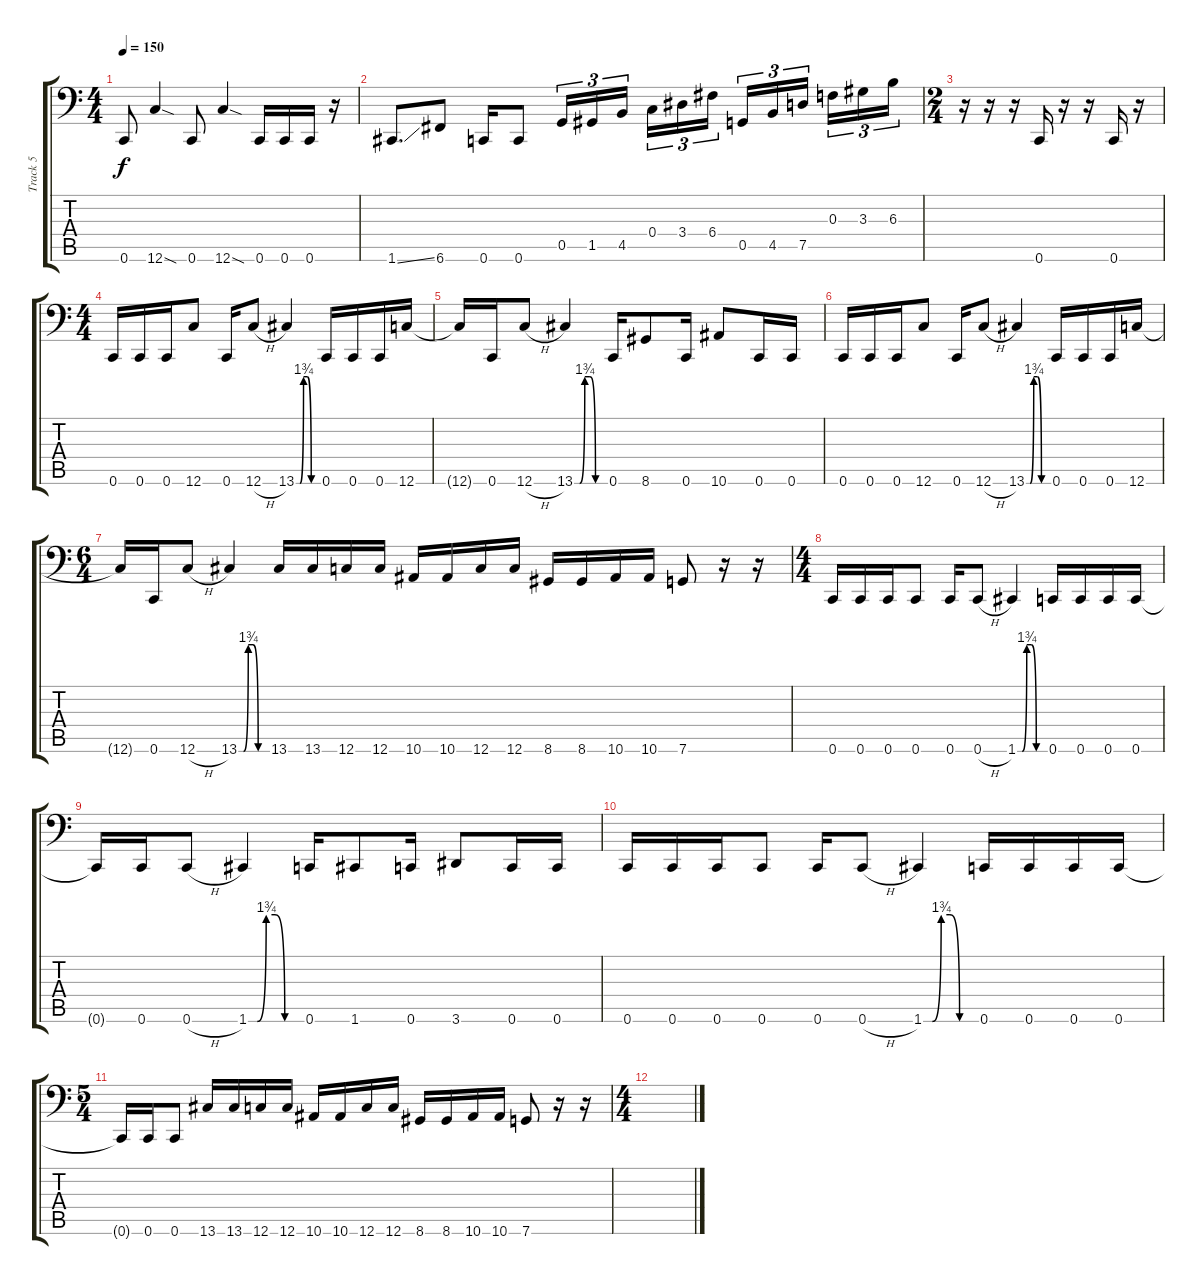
\track ("Track 5" "Track 5") {instrument electricbasspick}
\staff {score tabs}
\tuning (D3 A2 F2 C2 G1 C1) {hide}
\ts (4 4)
\tempo 150
\clef f4
\ks c
0.6.8{dy f} 12.6{sod}.4 0.6.8 12.6{sod}.4 0.6.16 0.6.16 0.6.16 r.16 |
1.6{ss}.8{d} 6.6.8 0.6.16 0.6.8 0.5.16{tu (3 2)} 1.5.16{tu (3 2)} 4.5.16{tu (3 2) beam splitsecondary} 0.4.16{tu (3 2)} 3.4.16{tu (3 2)} 6.4.16{tu (3 2)} 0.5.16{tu (3 2)} 4.5.16{tu (3 2)} 7.5.16{tu (3 2) beam splitsecondary} 0.3.16{tu (3 2)} 3.3.16{tu (3 2)} 6.3.16{tu (3 2)} |
\ts (2 4)
r.16 r.16 r.16 0.6.16 r.16 r.16 0.6.16 r.16 |
\ts (4 4)
0.6.16 0.6.16 0.6.16 12.6.8 0.6.16 12.6{h}.8 13.6{be (custom 0 0 10 0 20 7 30 7 41 0 60 0)}.4 0.6.16 0.6.16 0.6.16 12.6.16 |
12.6{t}.16 0.6.16 12.6{h}.8 13.6{be (custom 0 0 10 0 20 7 30 7 41 0 60 0)}.4 0.6.16 8.6.8 0.6.16 10.6.8 0.6.16 0.6.16 |
0.6.16 0.6.16 0.6.16 12.6.8 0.6.16 12.6{h}.8 13.6{be (custom 0 0 10 0 20 7 30 7 41 0 60 0)}.4 0.6.16 0.6.16 0.6.16 12.6.16 |
\ts (6 4)
12.6{t}.16 0.6.16 12.6{h}.8 13.6{be (custom 0 0 10 0 20 7 30 7 41 0 60 0)}.4 13.6.16 13.6.16 12.6.16 12.6.16 10.6.16 10.6.16 12.6.16 12.6.16 8.6.16 8.6.16 10.6.16 10.6.16 7.6.8 r.16 r.16 |
\ts (4 4)
0.6.16 0.6.16 0.6.16 0.6.8 0.6.16 0.6{h}.8 1.6{be (custom 0 0 10 0 20 7 30 7 41 0 60 0)}.4 0.6.16 0.6.16 0.6.16 0.6.16 |
0.6{t}.16 0.6.16 0.6{h}.8 1.6{be (custom 0 0 10 0 20 7 30 7 41 0 60 0)}.4 0.6.16 1.6.8 0.6.16 3.6.8 0.6.16 0.6.16 |
0.6.16 0.6.16 0.6.16 0.6.8 0.6.16 0.6{h}.8 1.6{be (custom 0 0 10 0 20 7 30 7 41 0 60 0)}.4 0.6.16 0.6.16 0.6.16 0.6.16 |
\ts (5 4)
0.6{t}.16 0.6.16 0.6.8 13.6.16 13.6.16 12.6.16 12.6.16 10.6.16 10.6.16 12.6.16 12.6.16 8.6.16 8.6.16 10.6.16 10.6.16 7.6.8 r.16 r.16 |
\ts (4 4)
